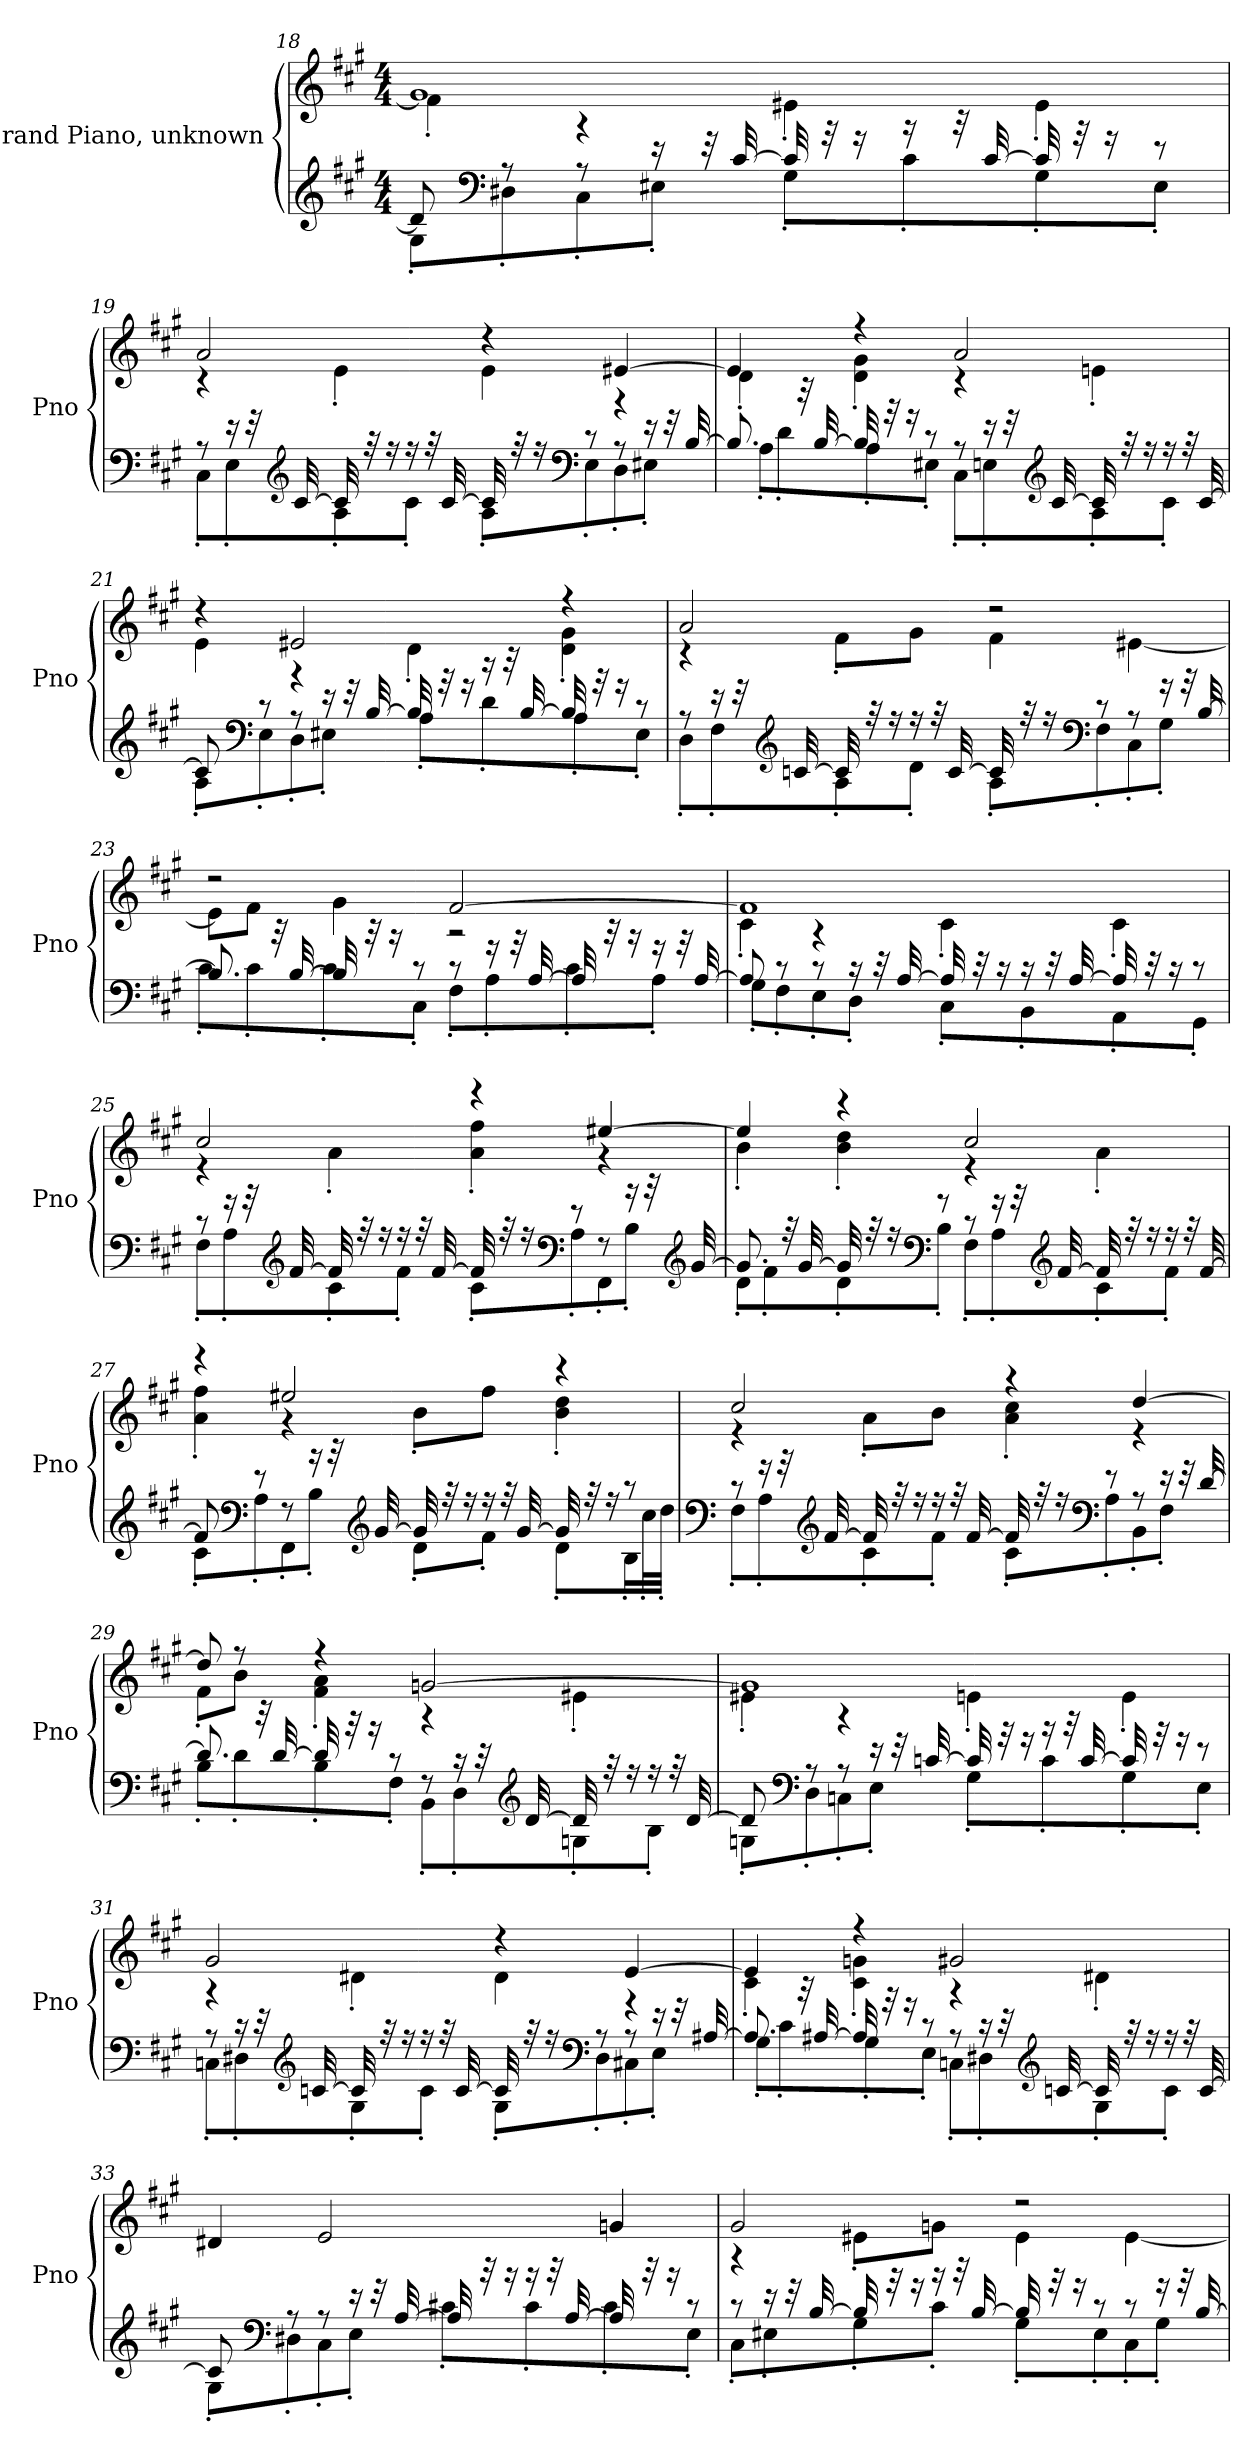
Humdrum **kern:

**kern	**kern
*part1	*part1
*staff2	*staff1
*I"Grand Piano, unknown	*
*I'Pno	*
!!LO:LB:g=z
*clefG2	*clefG2
*k[f#c#g#]	*k[f#c#g#]
*M4/4	*M4/4
=18	=18
*^	*^
8d#/]	8G#'\L	1g#]	4f#'\
*clefF4	*	*	*
8r	8D#X'\	.	.
8r	8C#'\	.	4r
16r	8E#X'\J	.	.
32r	.	.	.
[32c#/	.	.	.
32c#/]	8G#'\L	.	4e#X'\
32r	.	.	.
16r	.	.	.
16r	8c#'\	.	.
32r	.	.	.
[32c#/	.	.	.
32c#/]	8G#'\	.	4e#'\
32r	.	.	.
16r	.	.	.
8r	8E#'\J	.	.
!!LO:LB:g=z	!!
=19	=19	=19	=19
8r	8C#'\L	2a/	4r
16r	8E'\	.	.
32r	.	.	.
*clefG2	*	*	*
[32c#/	.	.	.
32c#/]	8A'\	.	4e'\
32r	.	.	.
16r	.	.	.
16r	8c#'\J	.	.
32r	.	.	.
[32c#/	.	.	.
32c#/]	8A'\L	4r	4e\
32r	.	.	.
16r	.	.	.
*clefF4	*	*	*
8r	8E'\	.	.
8r	8D'\	[4e#X/	4r
16r	8E#X'\J	.	.
32r	.	.	.
[32B/	.	.	.
!!LO:LB:g=z	!!
=20	=20	=20	=20
8.B/]	8A'\L	4e#/]	4d'\
.	8d'\	.	.
32r	.	.	.
[32B/	.	.	.
32B/]	8A'\	4r	4d\' 4g#\'
32r	.	.	.
16r	.	.	.
8r	8E#X'\J	.	.
8r	8C#'\L	2a/	4r
16r	8En'\	.	.
32r	.	.	.
*clefG2	*	*	*
[32c#/	.	.	.
32c#/]	8A'\	.	4en'\
32r	.	.	.
16r	.	.	.
16r	8c#'\J	.	.
32r	.	.	.
[32c#/	.	.	.
!!LO:LB:g=z	!!
=21	=21	=21	=21
8c#/]	8A'\L	4r	4e\
*clefF4	*	*	*
8r	8E'\	.	.
8r	8D'\	2e#X/	4r
16r	8E#X'\J	.	.
32r	.	.	.
[32B/	.	.	.
32B/]	8A'\L	.	4d'\
32r	.	.	.
16r	.	.	.
16r	8d'\	.	.
32r	.	.	.
[32B/	.	.	.
32B/]	8A'\	4r	4d\' 4g#\'
32r	.	.	.
16r	.	.	.
8r	8E#'\J	.	.
!!LO:PB:g=z	!!
=22	=22	=22	=22
8r	8D'\L	2a/	4r
16r	8F#'\	.	.
32r	.	.	.
*clefG2	*	*	*
[32cn/	.	.	.
32c/]	8A'\	.	8f#'\L
32r	.	.	.
16r	.	.	.
16r	8d'\J	.	8g#\J
32r	.	.	.
[32c/	.	.	.
32c/]	8A'\L	2r	4f#\
32r	.	.	.
16r	.	.	.
*clefF4	*	*	*
8r	8F#'\	.	.
8r	8C#'\	.	[4e#X\
16r	8G#'\J	.	.
32r	.	.	.
[32B/	.	.	.
!!LO:LB:g=z	!!
=23	=23	=23	=23
8.B/]	8c#'\L	2r	8e#\L]
.	8c#'\	.	8f#\J
32r	.	.	.
[32B/	.	.	.
32B/]	8c#'\	.	4g#\
32r	.	.	.
16r	.	.	.
8r	8C#'\J	.	.
8r	8F#'\L	[2f#/	2r
16r	8A'\	.	.
32r	.	.	.
[32A/	.	.	.
32A/]	8c#'\	.	.
32r	.	.	.
16r	.	.	.
16r	8A'\J	.	.
32r	.	.	.
[32A/	.	.	.
=24	=24	=24	=24
8A/]	8G#'\L	1f#]	4c#'\
8r	8F#'\	.	.
8r	8E'\	.	4r
16r	8D'\J	.	.
32r	.	.	.
[32A/	.	.	.
32A/]	8C#'\L	.	4c#'\
32r	.	.	.
16r	.	.	.
16r	8BB'\	.	.
32r	.	.	.
[32A/	.	.	.
32A/]	8AA'\	.	4c#'\
32r	.	.	.
16r	.	.	.
8r	8GG#'\J	.	.
!!LO:LB:g=z	!!
=25	=25	=25	=25
8r	8F#'\L	2cc#/	4r
16r	8A'\	.	.
32r	.	.	.
*clefG2	*	*	*
[32f#/	.	.	.
32f#/]	8c#'\	.	4a'\
32r	.	.	.
16r	.	.	.
16r	8f#'\J	.	.
32r	.	.	.
[32f#/	.	.	.
32f#/]	8c#'\L	4r	4a\' 4ff#\'
32r	.	.	.
16r	.	.	.
*clefF4	*	*	*
8r	8A'\	.	.
8r	8FF#'\	[4ee#X/	4r
16r	8B'\J	.	.
32r	.	.	.
*clefG2	*	*	*
[32g#/	.	.	.
!!LO:LB:g=z	!!
=26	=26	=26	=26
8.g#/]	8d'\L	4ee#/]	4b'\
.	8f#'\	.	.
32r	.	.	.
[32g#/	.	.	.
32g#/]	8d'\	4r	4b\' 4dd\'
32r	.	.	.
16r	.	.	.
*clefF4	*	*	*
8r	8B'\J	.	.
8r	8F#'\L	2cc#/	4r
16r	8A'\	.	.
32r	.	.	.
*clefG2	*	*	*
[32f#/	.	.	.
32f#/]	8c#'\	.	4a'\
32r	.	.	.
16r	.	.	.
16r	8f#'\J	.	.
32r	.	.	.
[32f#/	.	.	.
!!LO:LB:g=z	!!
=27	=27	=27	=27
8f#/]	8c#'\L	4r	4a\' 4ff#\'
*clefF4	*	*	*
8r	8A'\	.	.
8r	8FF#'\	2ee#X/	4r
16r	8B'\J	.	.
32r	.	.	.
*clefG2	*	*	*
[32g#/	.	.	.
32g#/]	8d'\L	.	8b'\L
32r	.	.	.
16r	.	.	.
16r	8f#'\J	.	8ff#\J
32r	.	.	.
[32g#/	.	.	.
32g#/]	8d'\L	4r	4b\' 4dd\'
32r	.	.	.
16r	.	.	.
8r	16B'\L	.	.
.	32cc#'\L	.	.
.	32dd'\JJJ	.	.
!!LO:LB:g=z	!!
=28	=28	=28	=28
*clefF4	*	*	*
8r	8F#'\L	2cc#/	4r
16r	8A'\	.	.
32r	.	.	.
*clefG2	*	*	*
[32f#/	.	.	.
32f#/]	8c#'\	.	8a'\L
32r	.	.	.
16r	.	.	.
16r	8f#'\J	.	8b\J
32r	.	.	.
[32f#/	.	.	.
32f#/]	8c#'\L	4r	4a\' 4cc#\'
32r	.	.	.
16r	.	.	.
*clefF4	*	*	*
8r	8A'\	.	.
8r	8BB'\	[4dd/	4r
16r	8F#'\J	.	.
32r	.	.	.
[32d/	.	.	.
!!LO:PB:g=z	!!
=29	=29	=29	=29
8.d/]	8B'\L	8dd/]	8f#'\L
.	8d'\	8r	8b\J
32r	.	.	.
[32d/	.	.	.
32d/]	8B'\	4r	4f#\' 4a\'
32r	.	.	.
16r	.	.	.
8r	8F#'\J	.	.
8r	8BB'\L	[2gn/	4r
16r	8D'\	.	.
32r	.	.	.
*clefG2	*	*	*
[32d/	.	.	.
32d/]	8Gn'\	.	4e#X'\
32r	.	.	.
16r	.	.	.
16r	8B'\J	.	.
32r	.	.	.
[32d/	.	.	.
!!LO:LB:g=z	!!
=30	=30	=30	=30
8d/]	8Gn'\L	1g]	4e#X'\
*clefF4	*	*	*
8r	8D'\	.	.
8r	8Cn'\	.	4r
16r	8E'\J	.	.
32r	.	.	.
[32cn/	.	.	.
32c/]	8G'\L	.	4en'\
32r	.	.	.
16r	.	.	.
16r	8c'\	.	.
32r	.	.	.
[32c/	.	.	.
32c/]	8G'\	.	4e'\
32r	.	.	.
16r	.	.	.
8r	8E'\J	.	.
!!LO:LB:g=z	!!
=31	=31	=31	=31
8r	8Cn'\L	2g#/	4r
16r	8D#X'\	.	.
32r	.	.	.
*clefG2	*	*	*
[32cn/	.	.	.
32c/]	8G#'\	.	4d#X'\
32r	.	.	.
16r	.	.	.
16r	8c'\J	.	.
32r	.	.	.
[32c/	.	.	.
32c/]	8G#'\L	4r	4d#\
32r	.	.	.
16r	.	.	.
*clefF4	*	*	*
8r	8D#'\	.	.
8r	8C#X'\	[4e/	4r
16r	8E'\J	.	.
32r	.	.	.
[32A#X/	.	.	.
!!LO:LB:g=z	!!
=32	=32	=32	=32
8.A#/]	8G#'\L	4e/]	4c#'\
.	8c#'\	.	.
32r	.	.	.
[32A#X/	.	.	.
32A#/]	8G#'\	4r	4c#\' 4gn\'
32r	.	.	.
16r	.	.	.
8r	8E'\J	.	.
8r	8Cn'\L	2g#X/	4r
16r	8D#X'\	.	.
32r	.	.	.
*clefG2	*	*	*
[32cn/	.	.	.
32c/]	8G#'\	.	4d#X'\
32r	.	.	.
16r	.	.	.
16r	8c'\J	.	.
32r	.	.	.
[32c/	.	.	.
*	*	*v	*v
!!LO:LB:g=z
=33	=33	=33
8c/]	8G#'\L	4d#X/
*clefF4	*	*
8r	8D#X'\	.
8r	8C#'\	2e/
16r	8E'\J	.
32r	.	.
[32A/	.	.
32A/]	8c#X'\L	.
32r	.	.
16r	.	.
16r	8c#'\	.
32r	.	.
[32A/	.	.
32A/]	8c#'\	4gn/
32r	.	.
16r	.	.
8r	8E'\J	.
!!LO:LB:g=z
=34	=34	=34
*	*	*^
8r	8C#'\L	2g#/	4r
16r	8E#X'\	.	.
32r	.	.	.
[32B/	.	.	.
32B/]	8G#'\	.	8e#X'\L
32r	.	.	.
16r	.	.	.
16r	8c#'\J	.	8gn\J
32r	.	.	.
[32B/	.	.	.
32B/]	8G#'\L	2r	4e#\
32r	.	.	.
16r	.	.	.
8r	8E#'\	.	.
8r	8C#'\	.	[4e#\
16r	8G#'\J	.	.
32r	.	.	.
[32B/	.	.	.
*v	*v	*	*
*	*v	*v
=	=
*-	*-
